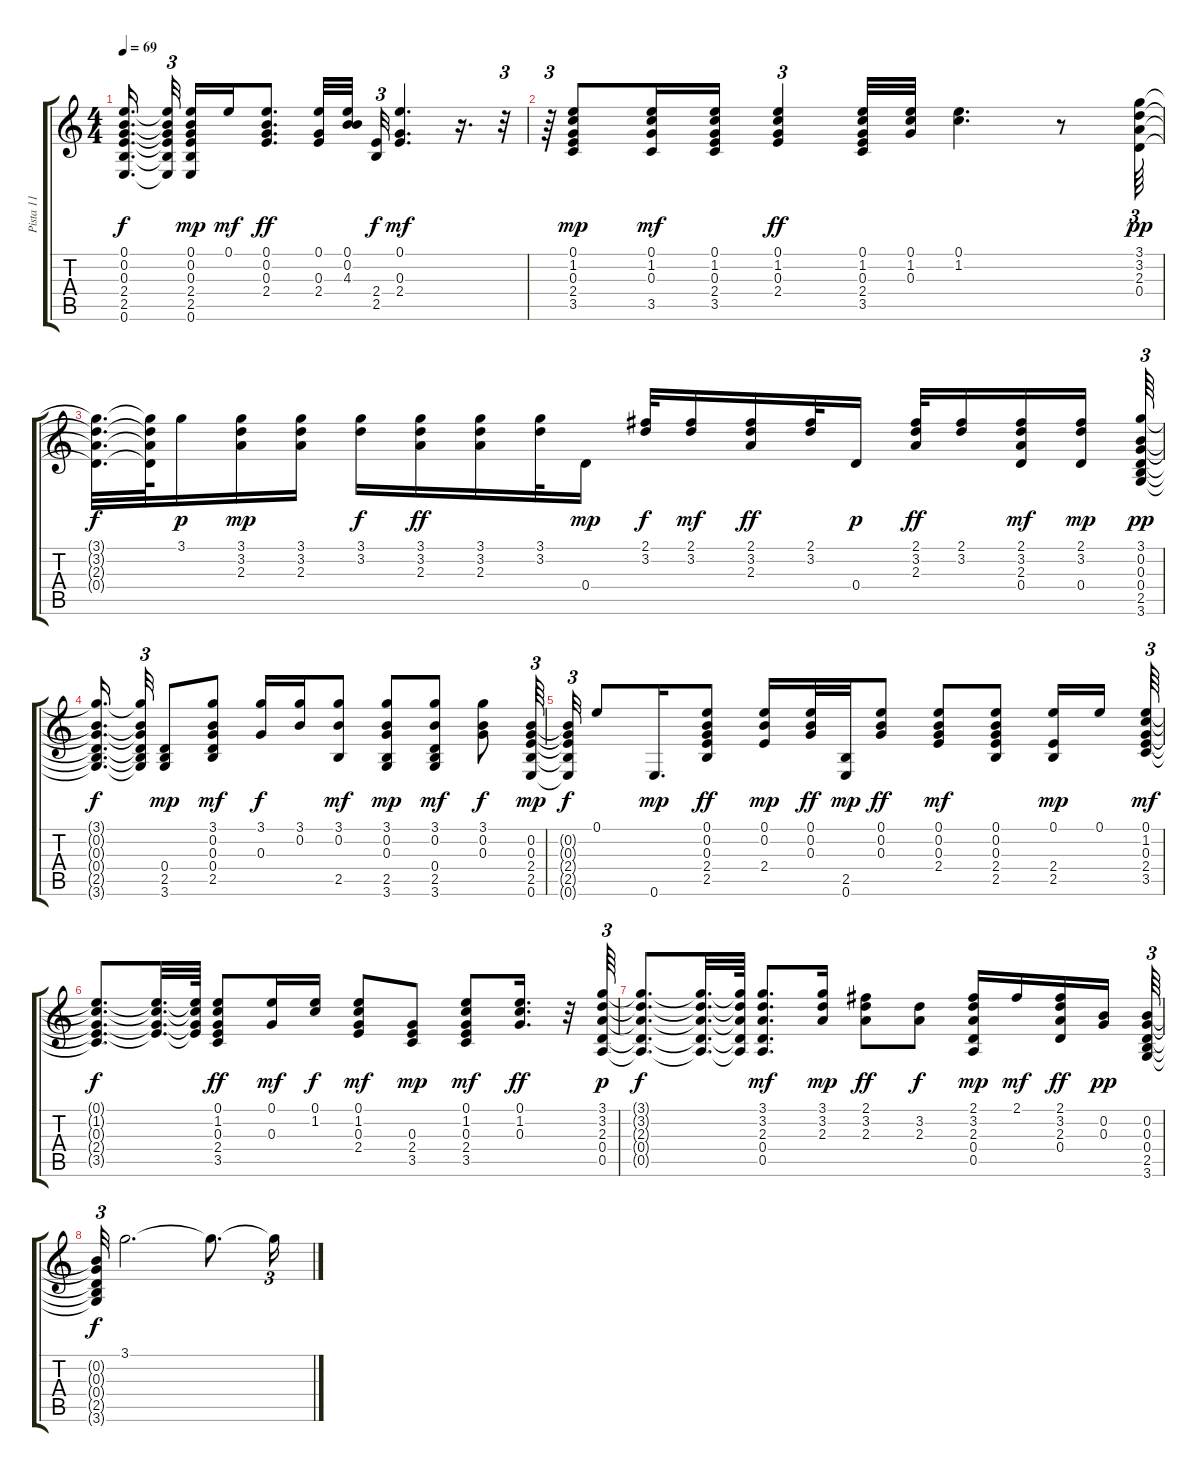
\track ("Pista 11" "Pista 11") {instrument acousticguitarsteel}
\staff {score tabs}
\tuning (E4 B3 G3 D3 A2 E2) {hide}
\ts (4 4)
\tempo 69
\clef g2
\ks c
(0.1{t} 0.2{t} 0.3{t} 2.4{t} 2.5{t} 0.6{t}).16{d dy f} (0.1{t} 0.2{t} 0.3{t} 2.4{t} 2.5{t} 0.6{t}).32{tu (3 2)} (0.1 0.2 0.3 2.4 2.5 0.6).16{dy mp} 0.1.16{dy mf} (0.1 0.2 0.3 2.4).8{d dy ff} (0.1 0.3 2.4).32 (0.1 0.2 4.3).32 (2.4 2.5).32{tu (3 2) dy f} (0.1 0.3 2.4).4{d dy mf} r.16{d} r.32{tu (3 2)} |
r.64{tu (3 2)} (0.1 1.2 0.3 2.4 3.5).8{dy mp} (0.1 1.2 0.3 3.5).16{dy mf} (0.1 1.2 0.3 2.4 3.5).16 (0.1 1.2 0.3 2.4).4{tu (3 2) dy ff} (0.1 1.2 0.3 2.4 3.5).32 (0.1 1.2 0.3).32 (0.1 1.2).4{d} r.8 (3.1 3.2 2.3 0.4).64{tu (3 2) dy pp} |
(3.1{t} 3.2{t} 2.3{t} 0.4{t}).32{d dy f} (3.1{t} 3.2{t} 2.3{t} 0.4{t}).64 3.1.16{dy p} (3.1 3.2 2.3).16{dy mp} (3.1 3.2 2.3).16 (3.1 3.2).16{dy f} (3.1 3.2 2.3).16{dy ff} (3.1 3.2 2.3).16 (3.1 3.2).32 0.4.16{dy mp} (2.1 3.2).32{dy f} (2.1 3.2).16{dy mf} (2.1 3.2 2.3).16{dy ff} (2.1 3.2).32 0.4.16{dy p} (2.1 3.2 2.3).32{dy ff} (2.1 3.2).16 (2.1 3.2 2.3 0.4).16{dy mf} (2.1 3.2 0.4).16{dy mp} (3.1 0.2 0.3 0.4 2.5 3.6).64{tu (3 2) dy pp} |
(3.1{t} 0.2{t} 0.3{t} 0.4{t} 2.5{t} 3.6{t}).16{d dy f} (3.1{t} 0.2{t} 0.3{t} 0.4{t} 2.5{t} 3.6{t}).32{tu (3 2)} (0.4 2.5 3.6).8{dy mp} (3.1 0.2 0.3 0.4 2.5).8{dy mf} (3.1 0.3).16{dy f} (3.1 0.2).16 (3.1 0.2 2.5).8{dy mf} (3.1 0.2 0.3 2.5 3.6).8{dy mp} (3.1 0.2 0.4 2.5 3.6).8{dy mf} (3.1 0.2 0.3).8{dy f} (0.2 0.3 2.4 2.5 0.6).64{tu (3 2) dy mp} |
(0.2{t} 0.3{t} 2.4{t} 2.5{t} 0.6{t}).32{tu (3 2) dy f} 0.1.8 0.6.16{d dy mp} (0.1 0.2 0.3 2.4 2.5).8{dy ff} (0.1 0.2 2.4).16{dy mp} (0.1 0.2 0.3).32{dy ff} (2.5 0.6).32{dy mp} (0.1 0.2 0.3).8{dy ff} (0.1 0.2 0.3 2.4).8{dy mf} (0.1 0.2 0.3 2.4 2.5).8 (0.1 2.4 2.5).16{dy mp} 0.1.16 (0.1 1.2 0.3 2.4 3.5).64{tu (3 2) dy mf} |
(0.1{t} 1.2{t} 0.3{t} 2.4{t} 3.5{t}).8{d dy f} (0.1{t} 1.2{t} 0.3{t} 2.4{t}).32{d} (0.1{t} 1.2{t} 0.3{t} 2.4{t}).64 (0.1 1.2 0.3 2.4 3.5).8{dy ff} (0.1 0.3).16{dy mf} (0.1 1.2).16{dy f} (0.1 1.2 0.3 2.4).8{dy mf} (0.3 2.4 3.5).8{dy mp} (0.1 1.2 0.3 2.4 3.5).8{dy mf} (0.1 1.2 0.3).16{d dy ff} r.32 (3.1 3.2 2.3 0.4 0.5).64{tu (3 2) dy p} |
(3.1{t} 3.2{t} 2.3{t} 0.4{t} 0.5{t}).8{d dy f} (3.1{t} 3.2{t} 2.3{t} 0.4{t} 0.5{t}).32{d} (3.1{t} 3.2{t} 2.3{t} 0.4{t} 0.5{t}).64 (3.1 3.2 2.3 0.4 0.5).8{d dy mf} (3.1 3.2 2.3).16{dy mp} (2.1 3.2 2.3).8{dy ff} (3.2 2.3).8{dy f} (2.1 3.2 2.3 0.4 0.5).16{dy mp} 2.1.16{dy mf} (2.1 3.2 2.3 0.4).16{dy ff} (0.2 0.3).16{dy pp} (0.2 0.3 0.4 2.5 3.6).64{tu (3 2)} |
(0.2{t} 0.3{t} 0.4{t} 2.5{t} 3.6{t}).32{tu (3 2) dy f} 3.1.2{d} 3.1{t}.8{d} 3.1{t}.16{tu (3 2)}
